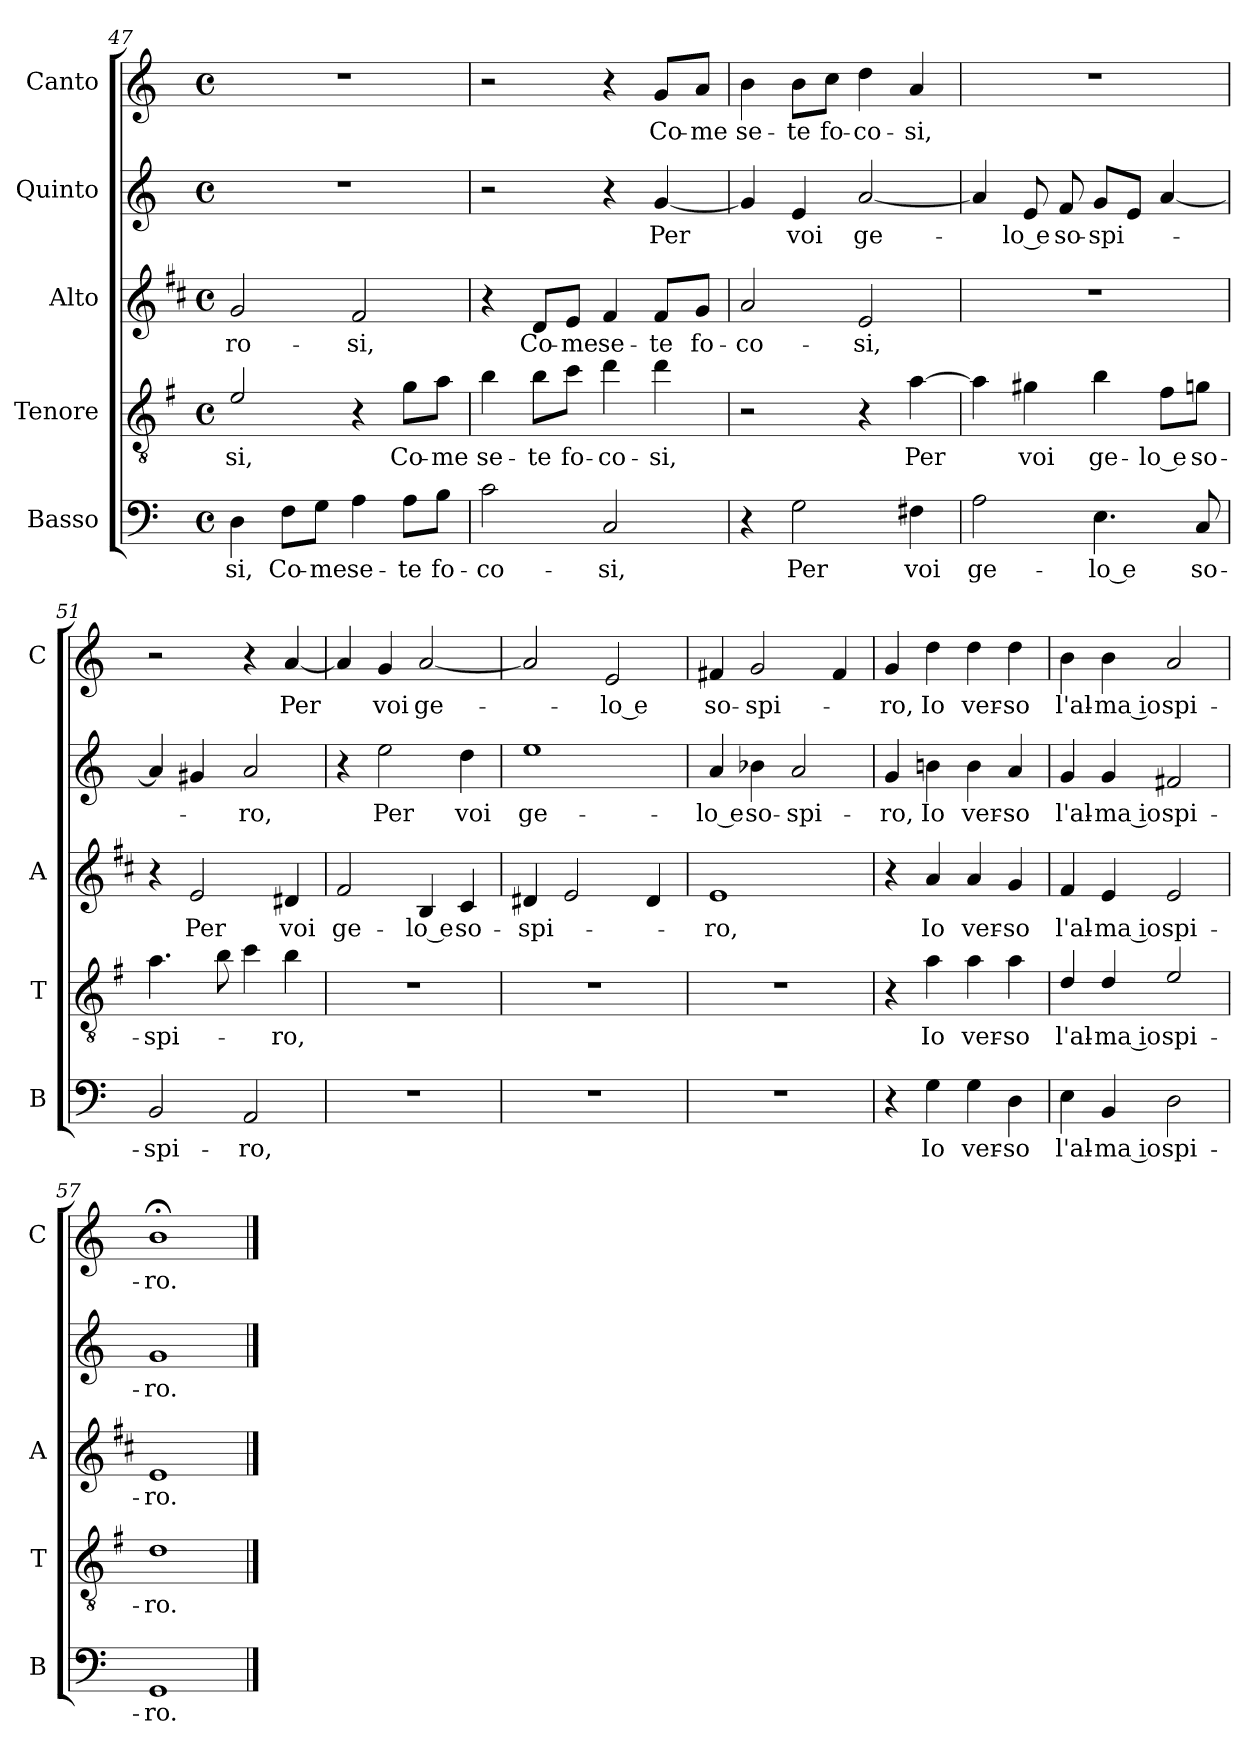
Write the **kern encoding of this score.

**kern	**text	**kern	**text	**kern	**text	**kern	**text	**kern	**text
*part5	*part5	*part4	*part4	*part3	*part3	*part2	*part2	*part1	*part1
*staff5	*staff5	*staff4	*staff4	*staff3	*staff3	*staff2	*staff2	*staff1	*staff1
*I"Basso	*	*I"Tenore	*	*I"Alto	*	*I"Quinto	*	*I"Canto	*
*I'B	*	*I'T	*	*I'A	*	*	*	*I'C	*
!!LO:LB:g=z
*clefF4	*	*clefGv2	*	*clefG2	*	*clefG2	*	*clefG2	*
*	*	*ITrd4c7	*	*ITrd1c2	*	*	*	*	*
*k[]	*	*k[]	*	*k[]	*	*k[]	*	*k[]	*
*C:	*	*C:	*	*C:	*	*C:	*	*C:	*
*M4/4	*	*M4/4	*	*M4/4	*	*M4/4	*	*M4/4	*
*met(c)	*	*met(c)	*	*met(c)	*	*met(c)	*	*met(c)	*
=47	=47	=47	=47	=47	=47	=47	=47	=47	=47
!	!LO:LY:b	!	!LO:LY:b	!	!LO:LY:b	!	!	!	!
4D\	-si,	2A/	-si,	2f/	-ro-	1r	.	1r	.
!	!LO:LY:b	!	!	!	!	!	!	!	!
8F\L	Co-	.	.	.	.	.	.	.	.
!	!LO:LY:b	!	!	!	!	!	!	!	!
8G\J	-me	.	.	.	.	.	.	.	.
!	!LO:LY:b	!	!	!	!LO:LY:b	!	!	!	!
4A\	se-	4r	.	2e/	-si,	.	.	.	.
!	!LO:LY:b	!	!LO:LY:b	!	!	!	!	!	!
8A\L	-te	8c\L	Co-	.	.	.	.	.	.
!	!LO:LY:b	!	!LO:LY:b	!	!	!	!	!	!
8B\J	fo-	8d\J	-me	.	.	.	.	.	.
=48	=48	=48	=48	=48	=48	=48	=48	=48	=48
!	!LO:LY:b	!	!LO:LY:b	!	!	!	!	!	!
2c\	-co-	4e\	se-	4r	.	2r	.	2r	.
!	!	!	!LO:LY:b	!	!LO:LY:b	!	!	!	!
.	.	8e\L	-te	8c/L	Co-	.	.	.	.
!	!	!	!LO:LY:b	!	!LO:LY:b	!	!	!	!
.	.	8f\J	fo-	8d/J	-me	.	.	.	.
!	!LO:LY:b	!	!LO:LY:b	!	!LO:LY:b	!	!	!	!
2C/	-si,	4g\	-co-	4e/	se-	4r	.	4r	.
!	!	!	!LO:LY:b	!	!LO:LY:b	!	!LO:LY:b	!	!LO:LY:b
.	.	4g\	-si,	8e/L	-te	[4g/	Per	8g/L	Co-
!	!	!	!	!	!LO:LY:b	!	!	!	!LO:LY:b
.	.	.	.	8f/J	fo-	.	.	8a/J	-me
=49	=49	=49	=49	=49	=49	=49	=49	=49	=49
!	!	!	!	!	!LO:LY:b	!	!	!	!LO:LY:b
4r	.	2r	.	2g/	-co-	4g/]	.	4b\	se-
!	!LO:LY:b	!	!	!	!	!	!LO:LY:b	!	!LO:LY:b
2G\	Per	.	.	.	.	4e/	voi	8b\L	-te
!	!	!	!	!	!	!	!	!	!LO:LY:b
.	.	.	.	.	.	.	.	8cc\J	fo-
!	!	!	!	!	!LO:LY:b	!	!LO:LY:b	!	!LO:LY:b
.	.	4r	.	2d/	-si,	[2a/	ge-	4dd\	-co-
!	!LO:LY:b	!	!LO:LY:b	!	!	!	!	!	!LO:LY:b
4F#X\	voi	[4d\	Per	.	.	.	.	4a/	-si,
=50	=50	=50	=50	=50	=50	=50	=50	=50	=50
!	!LO:LY:b	!	!	!	!	!	!	!	!
2A\	ge-	4d\]	.	1r	.	4a/]	.	1r	.
!	!	!	!LO:LY:b	!	!	!	!LO:LY:b	!	!
.	.	4c#X\	voi	.	.	8e/	-lo e	.	.
!	!	!	!	!	!	!	!LO:LY:b	!	!
.	.	.	.	.	.	8f/	so-	.	.
!	!LO:LY:b	!	!LO:LY:b	!	!	!	!LO:LY:b	!	!
4.E\	-lo e	4e\	ge-	.	.	8g/L	-spi-	.	.
.	.	.	.	.	.	8e/J	.	.	.
!	!	!	!LO:LY:b	!	!	!	!	!	!
.	.	8B\L	-lo e	.	.	[4a/	.	.	.
!	!LO:LY:b	!	!LO:LY:b	!	!	!	!	!	!
8C/	so-	8cn\J	so-	.	.	.	.	.	.
=51	=51	=51	=51	=51	=51	=51	=51	=51	=51
!	!LO:LY:b	!	!LO:LY:b	!	!	!	!	!	!
2BB/	-spi-	4.d\	-spi-	4r	.	4a/]	.	2r	.
!	!	!	!	!	!LO:LY:b	!	!	!	!
.	.	.	.	2d/	Per	4g#X/	.	.	.
.	.	8e\	.	.	.	.	.	.	.
!	!LO:LY:b	!	!	!	!	!	!LO:LY:b	!	!
2AA/	-ro,	4f\	.	.	.	2a/	-ro,	4r	.
!	!	!	!LO:LY:b	!	!LO:LY:b	!	!	!	!LO:LY:b
.	.	4e\	-ro,	4c#X/	voi	.	.	[4a/	Per
=52	=52	=52	=52	=52	=52	=52	=52	=52	=52
!	!	!	!	!	!LO:LY:b	!	!	!	!
1r	.	1r	.	2e/	ge-	4r	.	4a/]	.
!	!	!	!	!	!	!	!LO:LY:b	!	!LO:LY:b
.	.	.	.	.	.	2ee\	Per	4g/	voi
!	!	!	!	!	!LO:LY:b	!	!	!	!LO:LY:b
.	.	.	.	4A/	-lo e	.	.	[2a/	ge-
!	!	!	!	!	!LO:LY:b	!	!LO:LY:b	!	!
.	.	.	.	4B/	so-	4dd\	voi	.	.
!!LO:LB:g=z
=53	=53	=53	=53	=53	=53	=53	=53	=53	=53
!	!	!	!	!	!LO:LY:b	!	!LO:LY:b	!	!
1r	.	1r	.	4c#X/	-spi-	1ee	ge-	2a/]	.
.	.	.	.	2d/	.	.	.	.	.
!	!	!	!	!	!	!	!	!	!LO:LY:b
.	.	.	.	.	.	.	.	2e/	-lo e
.	.	.	.	4c#/	.	.	.	.	.
=54	=54	=54	=54	=54	=54	=54	=54	=54	=54
!	!	!	!	!	!LO:LY:b	!	!LO:LY:b	!	!LO:LY:b
1r	.	1r	.	1d	-ro,	4a/	-lo e	4f#X/	so-
!	!	!	!	!	!	!	!LO:LY:b	!	!LO:LY:b
.	.	.	.	.	.	4b-X\	so-	2g/	-spi-
!	!	!	!	!	!	!	!LO:LY:b	!	!
.	.	.	.	.	.	2a/	-spi-	.	.
.	.	.	.	.	.	.	.	4f#/	.
=55	=55	=55	=55	=55	=55	=55	=55	=55	=55
!	!	!	!	!	!	!	!LO:LY:b	!	!LO:LY:b
4r	.	4r	.	4r	.	4g/	-ro,	4g/	-ro,
!	!LO:LY:b	!	!LO:LY:b	!	!LO:LY:b	!	!LO:LY:b	!	!LO:LY:b
4G\	Io	4d\	Io	4g/	Io	4bni\	Io	4dd\	Io
!	!LO:LY:b	!	!LO:LY:b	!	!LO:LY:b	!	!LO:LY:b	!	!LO:LY:b
4G\	ver-	4d\	ver-	4g/	ver-	4b\	ver-	4dd\	ver-
!	!LO:LY:b	!	!LO:LY:b	!	!LO:LY:b	!	!LO:LY:b	!	!LO:LY:b
4D\	-so	4d\	-so	4f/	-so	4a/	-so	4dd\	-so
=56	=56	=56	=56	=56	=56	=56	=56	=56	=56
!	!LO:LY:b	!	!LO:LY:b	!	!LO:LY:b	!	!LO:LY:b	!	!LO:LY:b
4E\	l'al-	4G/	l'al-	4e/	l'al-	4g/	l'al-	4b\	l'al-
!	!LO:LY:b	!	!LO:LY:b	!	!LO:LY:b	!	!LO:LY:b	!	!LO:LY:b
4BB/	-ma io	4G/	-ma io	4d/	-ma io	4g/	-ma io	4b\	-ma io
!	!LO:LY:b	!	!LO:LY:b	!	!LO:LY:b	!	!LO:LY:b	!	!LO:LY:b
2D\	spi-	2A/	spi-	2d/	spi-	2f#X/	spi-	2a/	spi-
=57	=57	=57	=57	=57	=57	=57	=57	=57	=57
!	!LO:LY:b	!	!LO:LY:b	!	!LO:LY:b	!	!LO:LY:b	!	!LO:LY:b
1GG	-ro.	1G	-ro.	1d	-ro.	1g	-ro.	1b;<	-ro.
==	==	==	==	==	==	==	==	==	==
*-	*-	*-	*-	*-	*-	*-	*-	*-	*-
